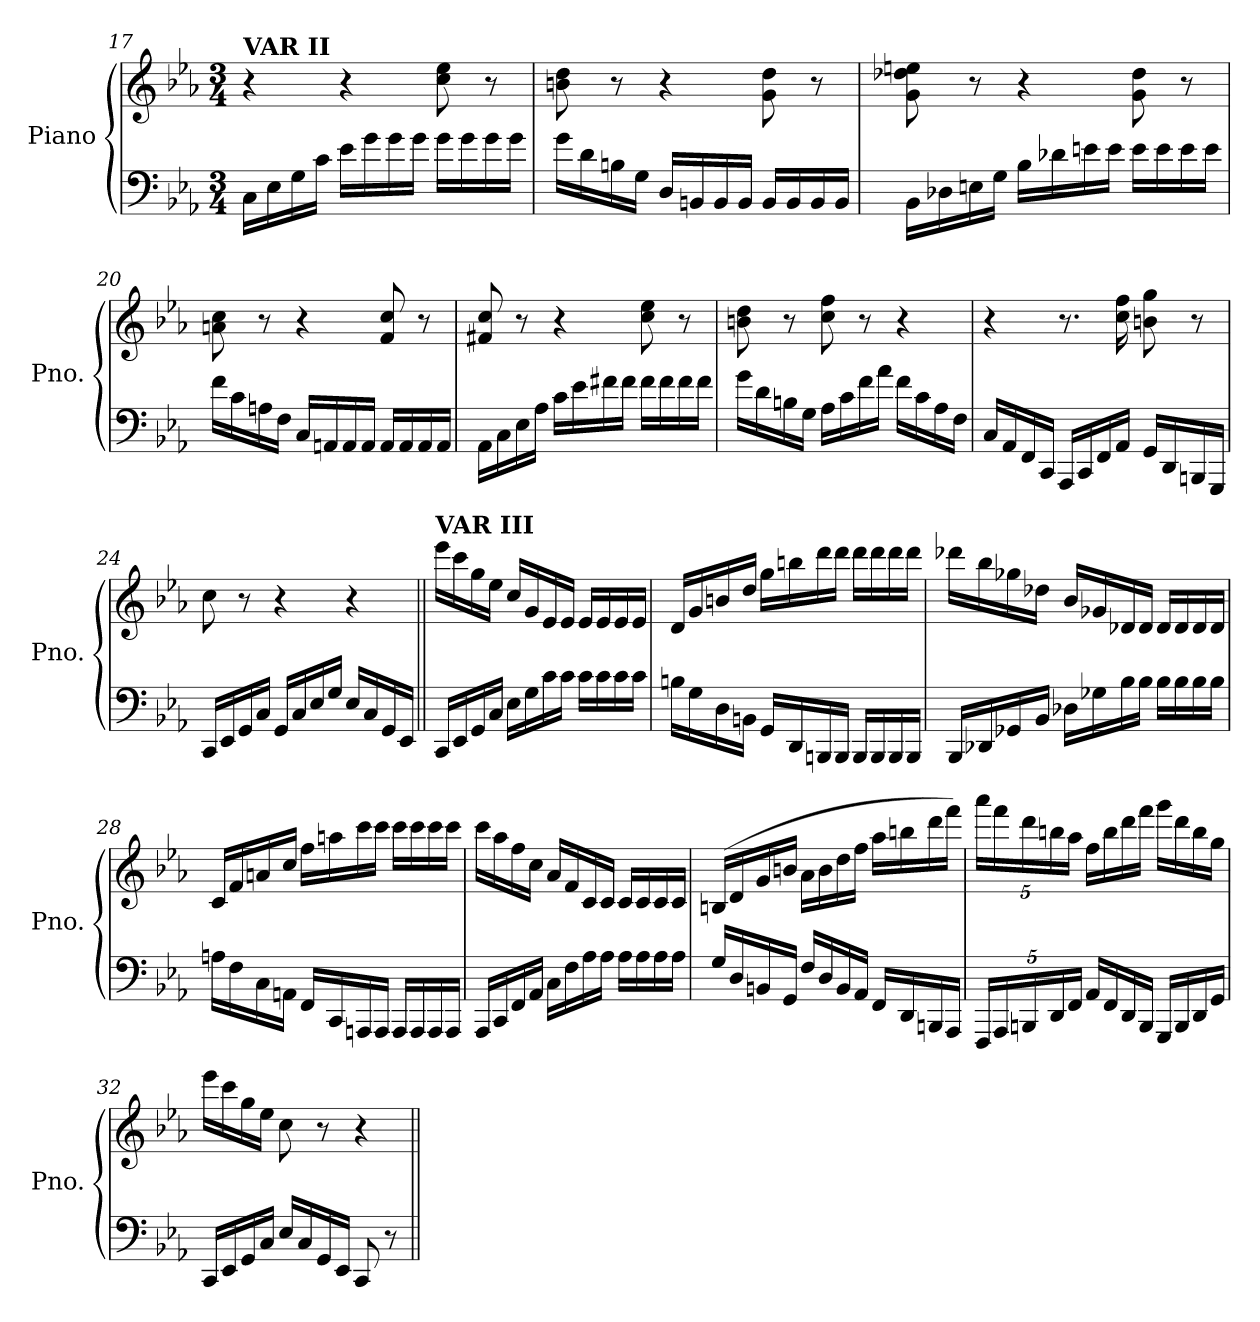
**kern	**kern
*part1	*part1
*staff2	*staff1
*I"Piano	*
*I'Pno.	*
!!LO:LB:g=z
*clefF4	*clefG2
*k[b-e-a-]	*k[b-e-a-]
*c:	*c:
*M3/4	*M3/4
=17	=17
!	!LO:TX:a:B:t=VAR II
16C\LL	4r
16E-\	.
16G\	.
16c\JJ	.
16e-\LL	4r
16g\	.
16g\	.
16g\JJ	.
16g\LL	8cc\ 8ee-\
16g\	.
16g\	8r
16g\JJ	.
=18	=18
16g\LL	8bn\ 8dd\
16d\	.
16Bn\	8r
16G\JJ	.
16D/LL	4r
16BBn/	.
16BB/	.
16BB/JJ	.
16BB/LL	8g\ 8dd\
16BB/	.
16BB/	8r
16BB/JJ	.
=19	=19
16BB-\LL	8g\ 8dd-X\ 8een\
16D-X\	.
16En\	8r
16G\JJ	.
16B-\LL	4r
16d-X\	.
16en\	.
16e\JJ	.
16e\LL	8g\ 8dd-\
16e\	.
16e\	8r
16e\JJ	.
!!LO:PB:g=z
=20	=20
16f\LL	8an\ 8cc\
16c\	.
16An\	8r
16F\JJ	.
16C/LL	4r
16AAn/	.
16AA/	.
16AA/JJ	.
16AA/LL	8f/ 8cc/
16AA/	.
16AA/	8r
16AA/JJ	.
=21	=21
16AA-\LL	8f#X/ 8cc/
16C\	.
16E-\	8r
16A-\JJ	.
16c\LL	4r
16e-\	.
16f#X\	.
16f#\JJ	.
16f#\LL	8cc\ 8ee-\
16f#\	.
16f#\	8r
16f#\JJ	.
=22	=22
16g\LL	8bn\ 8dd\
16d\	.
16Bn\	8r
16G\JJ	.
16A-\LL	8cc\ 8ff\
16c\	.
16f\	8r
16a-\JJ	.
16f\LL	4r
16c\	.
16A-\	.
16F\JJ	.
!!LO:LB:g=z
=23	=23
16C/LL	4r
16AA-/	.
16FF/	.
16CC/JJ	.
16AAA-/LL	8.r
16CC/	.
16FF/	.
16AA-/JJ	16cc\ 16ff\
16GG/LL	8bn\ 8gg\
16DD/	.
16BBBn/	8r
16GGG/JJ	.
=24	=24
16CC/LL	8cc\
16EE-/	.
16GG/	8r
16C/JJ	.
16GG/LL	4r
16C/	.
16E-/	.
16G/JJ	.
16E-/LL	4r
16C/	.
16GG/	.
16EE-/JJ	.
=25||	=25||
!	!LO:TX:a:B:t=VAR III
16CC/LL	16eee-\LL
16EE-/	16ccc\
16GG/	16gg\
16C/JJ	16ee-\JJ
16E-\LL	16cc/LL
16G\	16g/
16c\	16e-/
16c\JJ	16e-/JJ
16c\LL	16e-/LL
16c\	16e-/
16c\	16e-/
16c\JJ	16e-/JJ
!!LO:LB:g=z
=26	=26
16Bn\LL	16d/LL
16G\	16g/
16D\	16bn/
16BBn\JJ	16dd/JJ
16GG/LL	16gg\LL
16DD/	16bbn\
16BBBn/	16ddd\
16BBB/JJ	16ddd\JJ
16BBB/LL	16ddd\LL
16BBB/	16ddd\
16BBB/	16ddd\
16BBB/JJ	16ddd\JJ
=27	=27
16BBB-/LL	16ddd-X\LL
16DD-X/	16bb-\
16GG-X/	16gg-X\
16BB-/JJ	16dd-X\JJ
16D-X\LL	16b-/LL
16G-X\	16g-X/
16B-\	16d-X/
16B-\JJ	16d-/JJ
16B-\LL	16d-/LL
16B-\	16d-/
16B-\	16d-/
16B-\JJ	16d-/JJ
!!LO:LB:g=z
=28	=28
16An\LL	16c/LL
16F\	16f/
16C\	16an/
16AAn\JJ	16cc/JJ
16FF/LL	16ff\LL
16CC/	16aan\
16AAAn/	16ccc\
16AAA/JJ	16ccc\JJ
16AAA/LL	16ccc\LL
16AAA/	16ccc\
16AAA/	16ccc\
16AAA/JJ	16ccc\JJ
=29	=29
16AAA-/LL	16ccc\LL
16CC/	16aa-\
16FF/	16ff\
16AA-/JJ	16cc\JJ
16C\LL	16a-/LL
16F\	16f/
16A-\	16c/
16A-\JJ	16c/JJ
16A-\LL	16c/LL
16A-\	16c/
16A-\	16c/
16A-\JJ	16c/JJ
=30	=30
16G/LL	(>16Bn/LL
16D/	16d/
16BBn/	16g/
16GG/JJ	16bn/JJ
16F/LL	16a-\LL
16D/	16b\
16BB/	16dd\
16AA-/JJ	16ff\JJ
16FF/LL	16aa-\LL
16DD/	16bbn\
16BBBn/	16ddd\
16AAA-/JJ	16fff\JJ)
!!LO:LB:g=z
=31	=31
*Xbrackettup	*Xbrackettup
20FFF/LL	20aaa-\LL
20AAA-/	20fff\
20BBBn/	20ddd\
20DD/	20bbn\
20FF/JJ	20aa-\JJ
16AA-/LL	16ff\LL
16FF/	16bb\
16DD/	16ddd\
16BBB/JJ	16fff\JJ
16GGG/LL	16ggg\LL
16BBB/	16ddd\
16DD/	16bb\
16GG/JJ	16gg\JJ
=32	=32
16CC/LL	16eee-\LL
16EE-/	16ccc\
16GG/	16gg\
16C/JJ	16ee-\JJ
16E-/LL	8cc\
16C/	.
16GG/	8r
16EE-/JJ	.
8CC/	4r
8r	.
=||	=||
*-	*-
